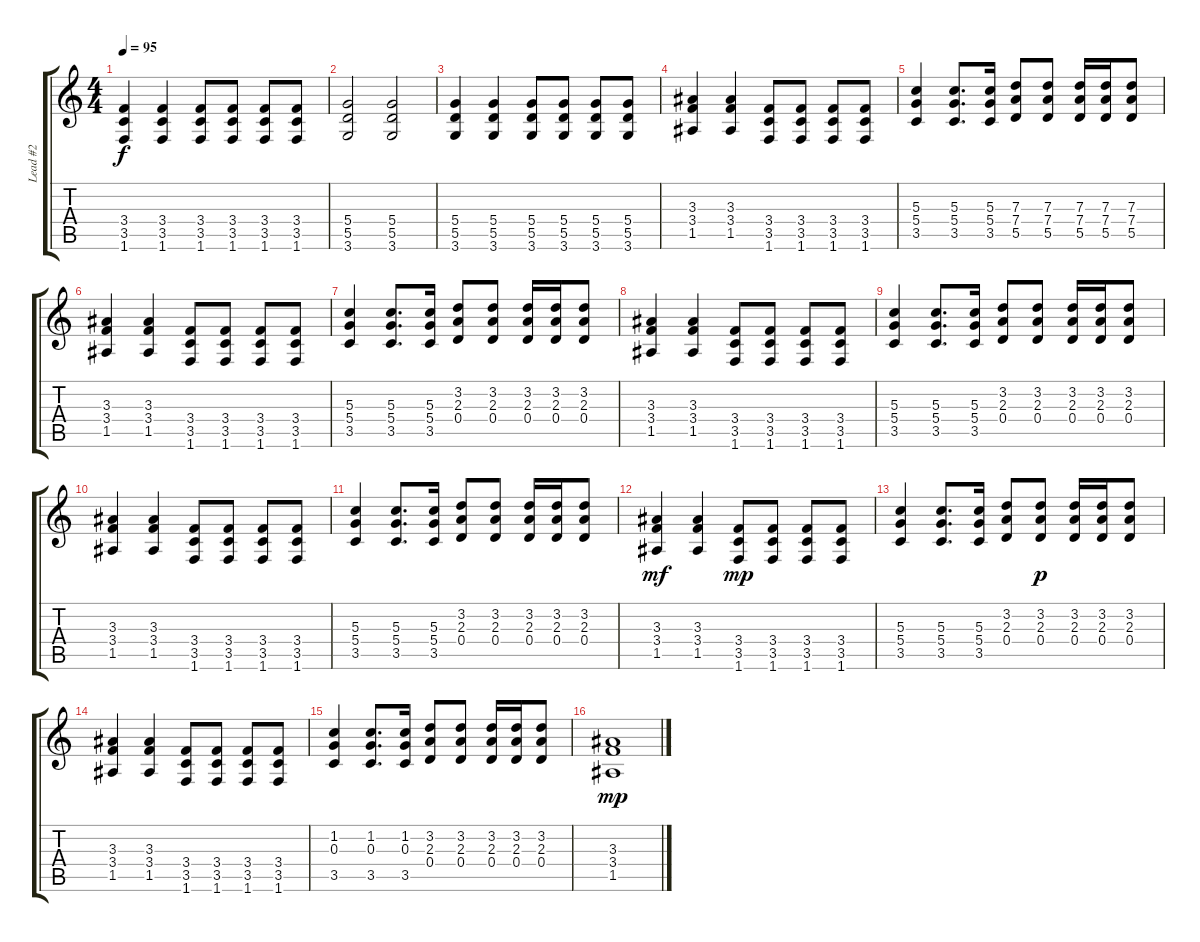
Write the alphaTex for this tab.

\track ("Lead #2" "Lead #2") {instrument distortionguitar}
\staff {score tabs}
\tuning (E4 B3 G3 D3 A2 E2) {hide}
\ts (4 4)
\tempo 95
\clef g2
\ks c
(3.4 3.5 1.6).4{dy f} (3.4 3.5 1.6).4 (3.4 3.5 1.6).8 (3.4 3.5 1.6).8 (3.4 3.5 1.6).8 (3.4 3.5 1.6).8 |
(5.4 5.5 3.6).2 (5.4 5.5 3.6).2 |
(5.4 5.5 3.6).4 (5.4 5.5 3.6).4 (5.4 5.5 3.6).8 (5.4 5.5 3.6).8 (5.4 5.5 3.6).8 (5.4 5.5 3.6).8 |
(3.3 3.4 1.5).4 (3.3 3.4 1.5).4 (3.4 3.5 1.6).8 (3.4 3.5 1.6).8 (3.4 3.5 1.6).8 (3.4 3.5 1.6).8 |
(5.3 5.4 3.5).4 (5.3 5.4 3.5).8{d} (5.3 5.4 3.5).16 (7.3 7.4 5.5).8 (7.3 7.4 5.5).8 (7.3 7.4 5.5).16 (7.3 7.4 5.5).16 (7.3 7.4 5.5).8 |
(3.3 3.4 1.5).4 (3.3 3.4 1.5).4 (3.4 3.5 1.6).8 (3.4 3.5 1.6).8 (3.4 3.5 1.6).8 (3.4 3.5 1.6).8 |
(5.3 5.4 3.5).4 (5.3 5.4 3.5).8{d} (5.3 5.4 3.5).16 (3.2 2.3 0.4).8 (3.2 2.3 0.4).8 (3.2 2.3 0.4).16 (3.2 2.3 0.4).16 (3.2 2.3 0.4).8 |
(3.3 3.4 1.5).4 (3.3 3.4 1.5).4 (3.4 3.5 1.6).8 (3.4 3.5 1.6).8 (3.4 3.5 1.6).8 (3.4 3.5 1.6).8 |
(5.3 5.4 3.5).4 (5.3 5.4 3.5).8{d} (5.3 5.4 3.5).16 (3.2 2.3 0.4).8 (3.2 2.3 0.4).8 (3.2 2.3 0.4).16 (3.2 2.3 0.4).16 (3.2 2.3 0.4).8 |
(3.3 3.4 1.5).4 (3.3 3.4 1.5).4 (3.4 3.5 1.6).8 (3.4 3.5 1.6).8 (3.4 3.5 1.6).8 (3.4 3.5 1.6).8 |
(5.3 5.4 3.5).4 (5.3 5.4 3.5).8{d} (5.3 5.4 3.5).16 (3.2 2.3 0.4).8 (3.2 2.3 0.4).8 (3.2 2.3 0.4).16 (3.2 2.3 0.4).16 (3.2 2.3 0.4).8 |
(3.3 3.4 1.5).4{dy mf} (3.3 3.4 1.5).4 (3.4 3.5 1.6).8{dy mp} (3.4 3.5 1.6).8 (3.4 3.5 1.6).8 (3.4 3.5 1.6).8 |
(5.3 5.4 3.5).4 (5.3 5.4 3.5).8{d} (5.3 5.4 3.5).16 (3.2 2.3 0.4).8 (3.2 2.3 0.4).8{dy p} (3.2 2.3 0.4).16 (3.2 2.3 0.4).16 (3.2 2.3 0.4).8 |
(3.3 3.4 1.5).4 (3.3 3.4 1.5).4 (3.4 3.5 1.6).8 (3.4 3.5 1.6).8 (3.4 3.5 1.6).8 (3.4 3.5 1.6).8 |
(1.2 0.3 3.5).4 (1.2 0.3 3.5).8{d} (1.2 0.3 3.5).16 (3.2 2.3 0.4).8 (3.2 2.3 0.4).8 (3.2 2.3 0.4).16 (3.2 2.3 0.4).16 (3.2 2.3 0.4).8 |
(3.3 3.4 1.5).1{dy mp}
